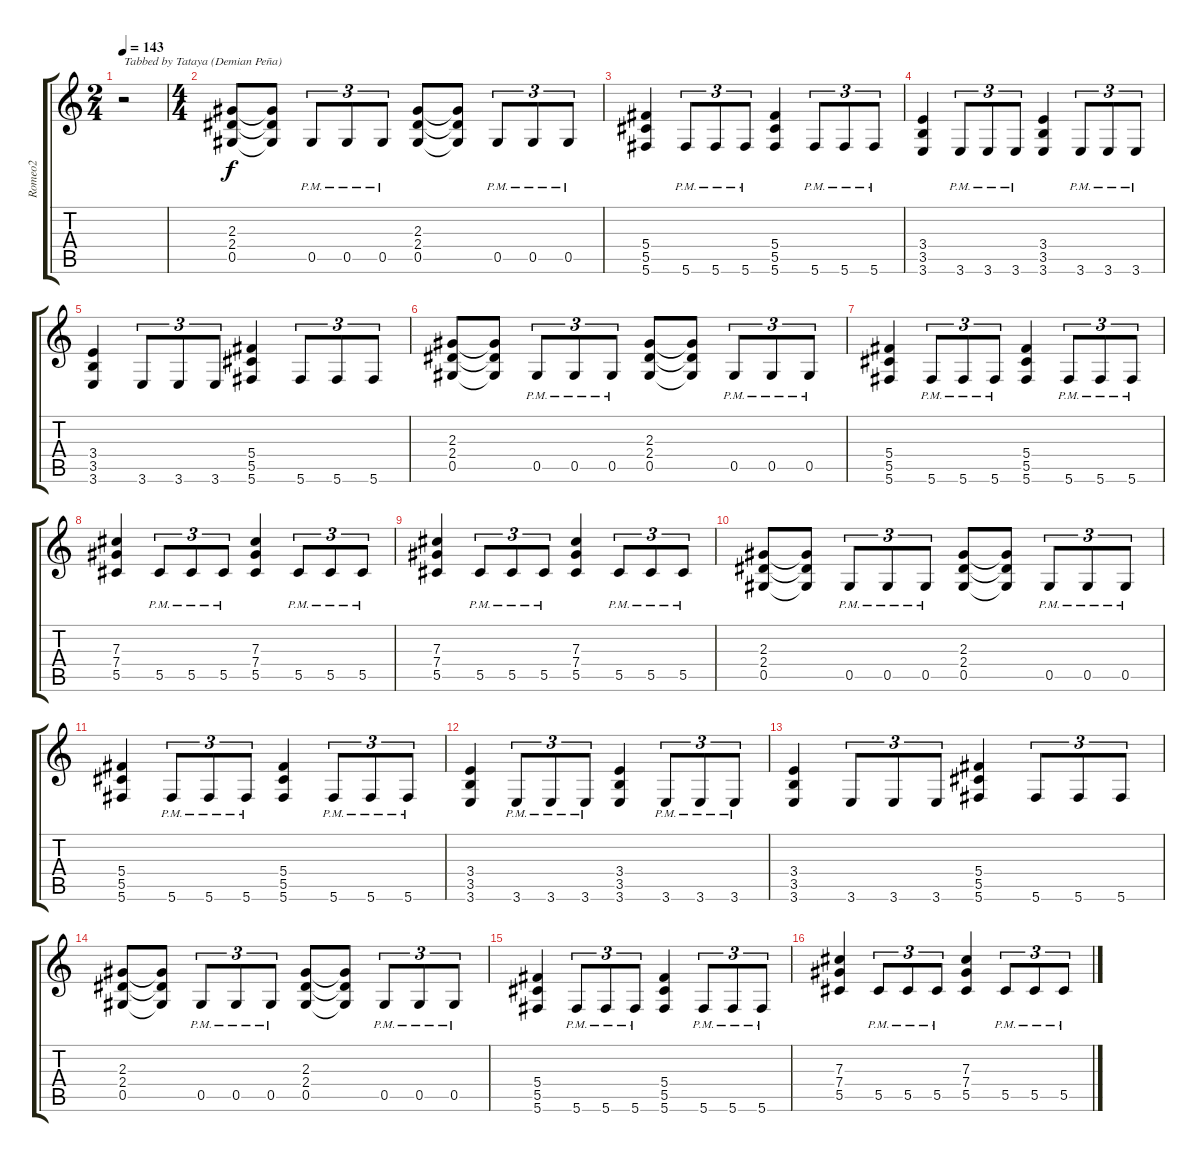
\track ("Romeo2" "Romeo2") {instrument overdrivenguitar}
\staff {score tabs}
\tuning (Eb4 Bb3 Gb3 Db3 Ab2 Db2) {hide}
\ts (2 4)
\tempo 143
\clef g2
\ks c
r.2{txt "Tabbed by Tataya (Demian Peña)" dy f instrument overdrivenguitar} |
\ts (4 4)
(2.3 2.4 0.5).8 (2.3{t} 2.4{t} 0.5{t}).8 0.5{pm}.8{tu (3 2)} 0.5{pm}.8{tu (3 2)} 0.5{pm}.8{tu (3 2)} (2.3 2.4 0.5).8 (2.3{t} 2.4{t} 0.5{t}).8 0.5{pm}.8{tu (3 2)} 0.5{pm}.8{tu (3 2)} 0.5{pm}.8{tu (3 2)} |
(5.4 5.5 5.6).4 5.6{pm}.8{tu (3 2)} 5.6{pm}.8{tu (3 2)} 5.6{pm}.8{tu (3 2)} (5.4 5.5 5.6).4 5.6{pm}.8{tu (3 2)} 5.6{pm}.8{tu (3 2)} 5.6{pm}.8{tu (3 2)} |
(3.4 3.5 3.6).4 3.6{pm}.8{tu (3 2)} 3.6{pm}.8{tu (3 2)} 3.6{pm}.8{tu (3 2)} (3.4 3.5 3.6).4 3.6{pm}.8{tu (3 2)} 3.6{pm}.8{tu (3 2)} 3.6{pm}.8{tu (3 2)} |
(3.4 3.5 3.6).4 3.6.8{tu (3 2)} 3.6.8{tu (3 2)} 3.6.8{tu (3 2)} (5.4 5.5 5.6).4 5.6.8{tu (3 2)} 5.6.8{tu (3 2)} 5.6.8{tu (3 2)} |
(2.3 2.4 0.5).8 (2.3{t} 2.4{t} 0.5{t}).8 0.5{pm}.8{tu (3 2)} 0.5{pm}.8{tu (3 2)} 0.5{pm}.8{tu (3 2)} (2.3 2.4 0.5).8 (2.3{t} 2.4{t} 0.5{t}).8 0.5{pm}.8{tu (3 2)} 0.5{pm}.8{tu (3 2)} 0.5{pm}.8{tu (3 2)} |
(5.4 5.5 5.6).4 5.6{pm}.8{tu (3 2)} 5.6{pm}.8{tu (3 2)} 5.6{pm}.8{tu (3 2)} (5.4 5.5 5.6).4 5.6{pm}.8{tu (3 2)} 5.6{pm}.8{tu (3 2)} 5.6{pm}.8{tu (3 2)} |
(7.3 7.4 5.5).4 5.5{pm}.8{tu (3 2)} 5.5{pm}.8{tu (3 2)} 5.5{pm}.8{tu (3 2)} (7.3 7.4 5.5).4 5.5{pm}.8{tu (3 2)} 5.5{pm}.8{tu (3 2)} 5.5{pm}.8{tu (3 2)} |
(7.3 7.4 5.5).4 5.5{pm}.8{tu (3 2)} 5.5{pm}.8{tu (3 2)} 5.5{pm}.8{tu (3 2)} (7.3 7.4 5.5).4 5.5{pm}.8{tu (3 2)} 5.5{pm}.8{tu (3 2)} 5.5{pm}.8{tu (3 2)} |
(2.3 2.4 0.5).8 (2.3{t} 2.4{t} 0.5{t}).8 0.5{pm}.8{tu (3 2)} 0.5{pm}.8{tu (3 2)} 0.5{pm}.8{tu (3 2)} (2.3 2.4 0.5).8 (2.3{t} 2.4{t} 0.5{t}).8 0.5{pm}.8{tu (3 2)} 0.5{pm}.8{tu (3 2)} 0.5{pm}.8{tu (3 2)} |
(5.4 5.5 5.6).4 5.6{pm}.8{tu (3 2)} 5.6{pm}.8{tu (3 2)} 5.6{pm}.8{tu (3 2)} (5.4 5.5 5.6).4 5.6{pm}.8{tu (3 2)} 5.6{pm}.8{tu (3 2)} 5.6{pm}.8{tu (3 2)} |
(3.4 3.5 3.6).4 3.6{pm}.8{tu (3 2)} 3.6{pm}.8{tu (3 2)} 3.6{pm}.8{tu (3 2)} (3.4 3.5 3.6).4 3.6{pm}.8{tu (3 2)} 3.6{pm}.8{tu (3 2)} 3.6{pm}.8{tu (3 2)} |
(3.4 3.5 3.6).4 3.6.8{tu (3 2)} 3.6.8{tu (3 2)} 3.6.8{tu (3 2)} (5.4 5.5 5.6).4 5.6.8{tu (3 2)} 5.6.8{tu (3 2)} 5.6.8{tu (3 2)} |
(2.3 2.4 0.5).8 (2.3{t} 2.4{t} 0.5{t}).8 0.5{pm}.8{tu (3 2)} 0.5{pm}.8{tu (3 2)} 0.5{pm}.8{tu (3 2)} (2.3 2.4 0.5).8 (2.3{t} 2.4{t} 0.5{t}).8 0.5{pm}.8{tu (3 2)} 0.5{pm}.8{tu (3 2)} 0.5{pm}.8{tu (3 2)} |
(5.4 5.5 5.6).4 5.6{pm}.8{tu (3 2)} 5.6{pm}.8{tu (3 2)} 5.6{pm}.8{tu (3 2)} (5.4 5.5 5.6).4 5.6{pm}.8{tu (3 2)} 5.6{pm}.8{tu (3 2)} 5.6{pm}.8{tu (3 2)} |
(7.3 7.4 5.5).4 5.5{pm}.8{tu (3 2)} 5.5{pm}.8{tu (3 2)} 5.5{pm}.8{tu (3 2)} (7.3 7.4 5.5).4 5.5{pm}.8{tu (3 2)} 5.5{pm}.8{tu (3 2)} 5.5{pm}.8{tu (3 2)}
